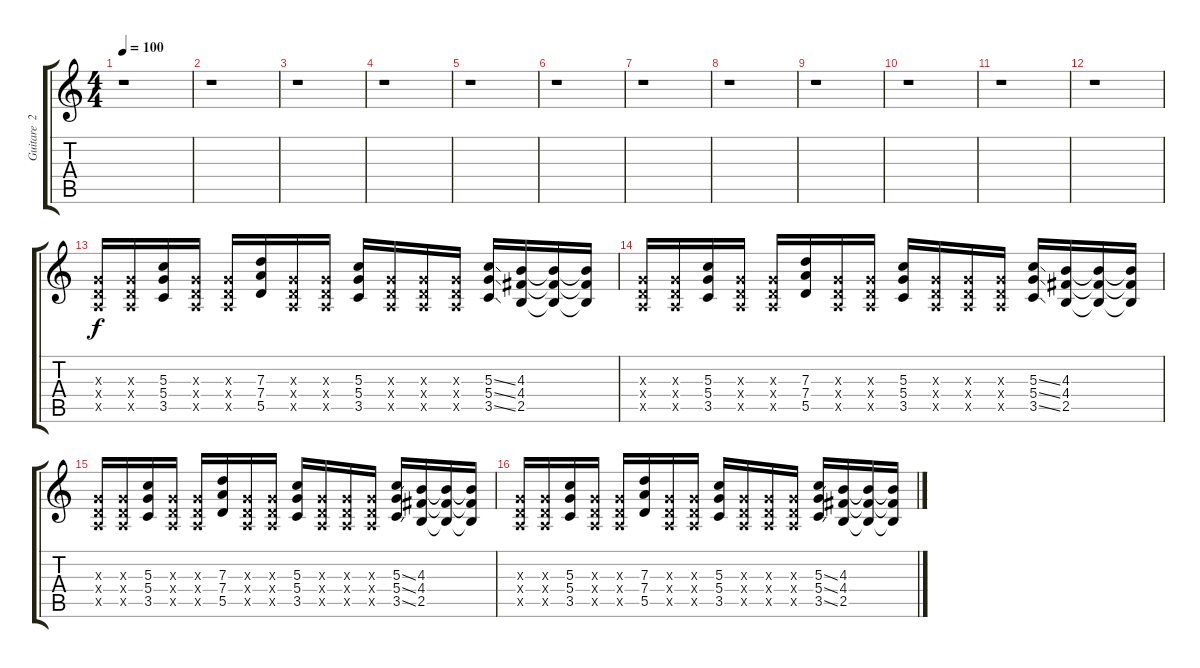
\track ("Guitare  2" "Guitare  2") {instrument overdrivenguitar}
\staff {score tabs}
\tuning (E4 B3 G3 D3 A2 E2) {hide}
\ts (4 4)
\tempo 100
\clef g2
\ks c
r.1{dy f instrument overdrivenguitar} |
r.1 |
r.1 |
r.1 |
r.1 |
r.1 |
r.1 |
r.1 |
r.1 |
r.1 |
r.1 |
r.1 |
(0.3{x} 0.4{x} 0.5{x}).16 (0.3{x} 0.4{x} 0.5{x}).16 (5.3 5.4 3.5).16 (0.3{x} 0.4{x} 0.5{x}).16 (0.3{x} 0.4{x} 0.5{x}).16 (7.3 7.4 5.5).16 (0.3{x} 0.4{x} 0.5{x}).16 (0.3{x} 0.4{x} 0.5{x}).16 (5.3 5.4 3.5).16 (0.3{x} 0.4{x} 0.5{x}).16 (0.3{x} 0.4{x} 0.5{x}).16 (0.3{x} 0.4{x} 0.5{x}).16 (5.3{ss} 5.4{ss} 3.5{ss}).16 (4.3 4.4 2.5).16 (4.3{t} 4.4{t} 2.5{t}).16 (4.3{t} 4.4{t} 2.5{t}).16 |
(0.3{x} 0.4{x} 0.5{x}).16 (0.3{x} 0.4{x} 0.5{x}).16 (5.3 5.4 3.5).16 (0.3{x} 0.4{x} 0.5{x}).16 (0.3{x} 0.4{x} 0.5{x}).16 (7.3 7.4 5.5).16 (0.3{x} 0.4{x} 0.5{x}).16 (0.3{x} 0.4{x} 0.5{x}).16 (5.3 5.4 3.5).16 (0.3{x} 0.4{x} 0.5{x}).16 (0.3{x} 0.4{x} 0.5{x}).16 (0.3{x} 0.4{x} 0.5{x}).16 (5.3{ss} 5.4{ss} 3.5{ss}).16 (4.3 4.4 2.5).16 (4.3{t} 4.4{t} 2.5{t}).16 (4.3{t} 4.4{t} 2.5{t}).16 |
(0.3{x} 0.4{x} 0.5{x}).16 (0.3{x} 0.4{x} 0.5{x}).16 (5.3 5.4 3.5).16 (0.3{x} 0.4{x} 0.5{x}).16 (0.3{x} 0.4{x} 0.5{x}).16 (7.3 7.4 5.5).16 (0.3{x} 0.4{x} 0.5{x}).16 (0.3{x} 0.4{x} 0.5{x}).16 (5.3 5.4 3.5).16 (0.3{x} 0.4{x} 0.5{x}).16 (0.3{x} 0.4{x} 0.5{x}).16 (0.3{x} 0.4{x} 0.5{x}).16 (5.3{ss} 5.4{ss} 3.5{ss}).16 (4.3 4.4 2.5).16 (4.3{t} 4.4{t} 2.5{t}).16 (4.3{t} 4.4{t} 2.5{t}).16 |
(0.3{x} 0.4{x} 0.5{x}).16 (0.3{x} 0.4{x} 0.5{x}).16 (5.3 5.4 3.5).16 (0.3{x} 0.4{x} 0.5{x}).16 (0.3{x} 0.4{x} 0.5{x}).16 (7.3 7.4 5.5).16 (0.3{x} 0.4{x} 0.5{x}).16 (0.3{x} 0.4{x} 0.5{x}).16 (5.3 5.4 3.5).16 (0.3{x} 0.4{x} 0.5{x}).16 (0.3{x} 0.4{x} 0.5{x}).16 (0.3{x} 0.4{x} 0.5{x}).16 (5.3{ss} 5.4{ss} 3.5{ss}).16 (4.3 4.4 2.5).16 (4.3{t} 4.4{t} 2.5{t}).16 (4.3{t} 4.4{t} 2.5{t}).16
